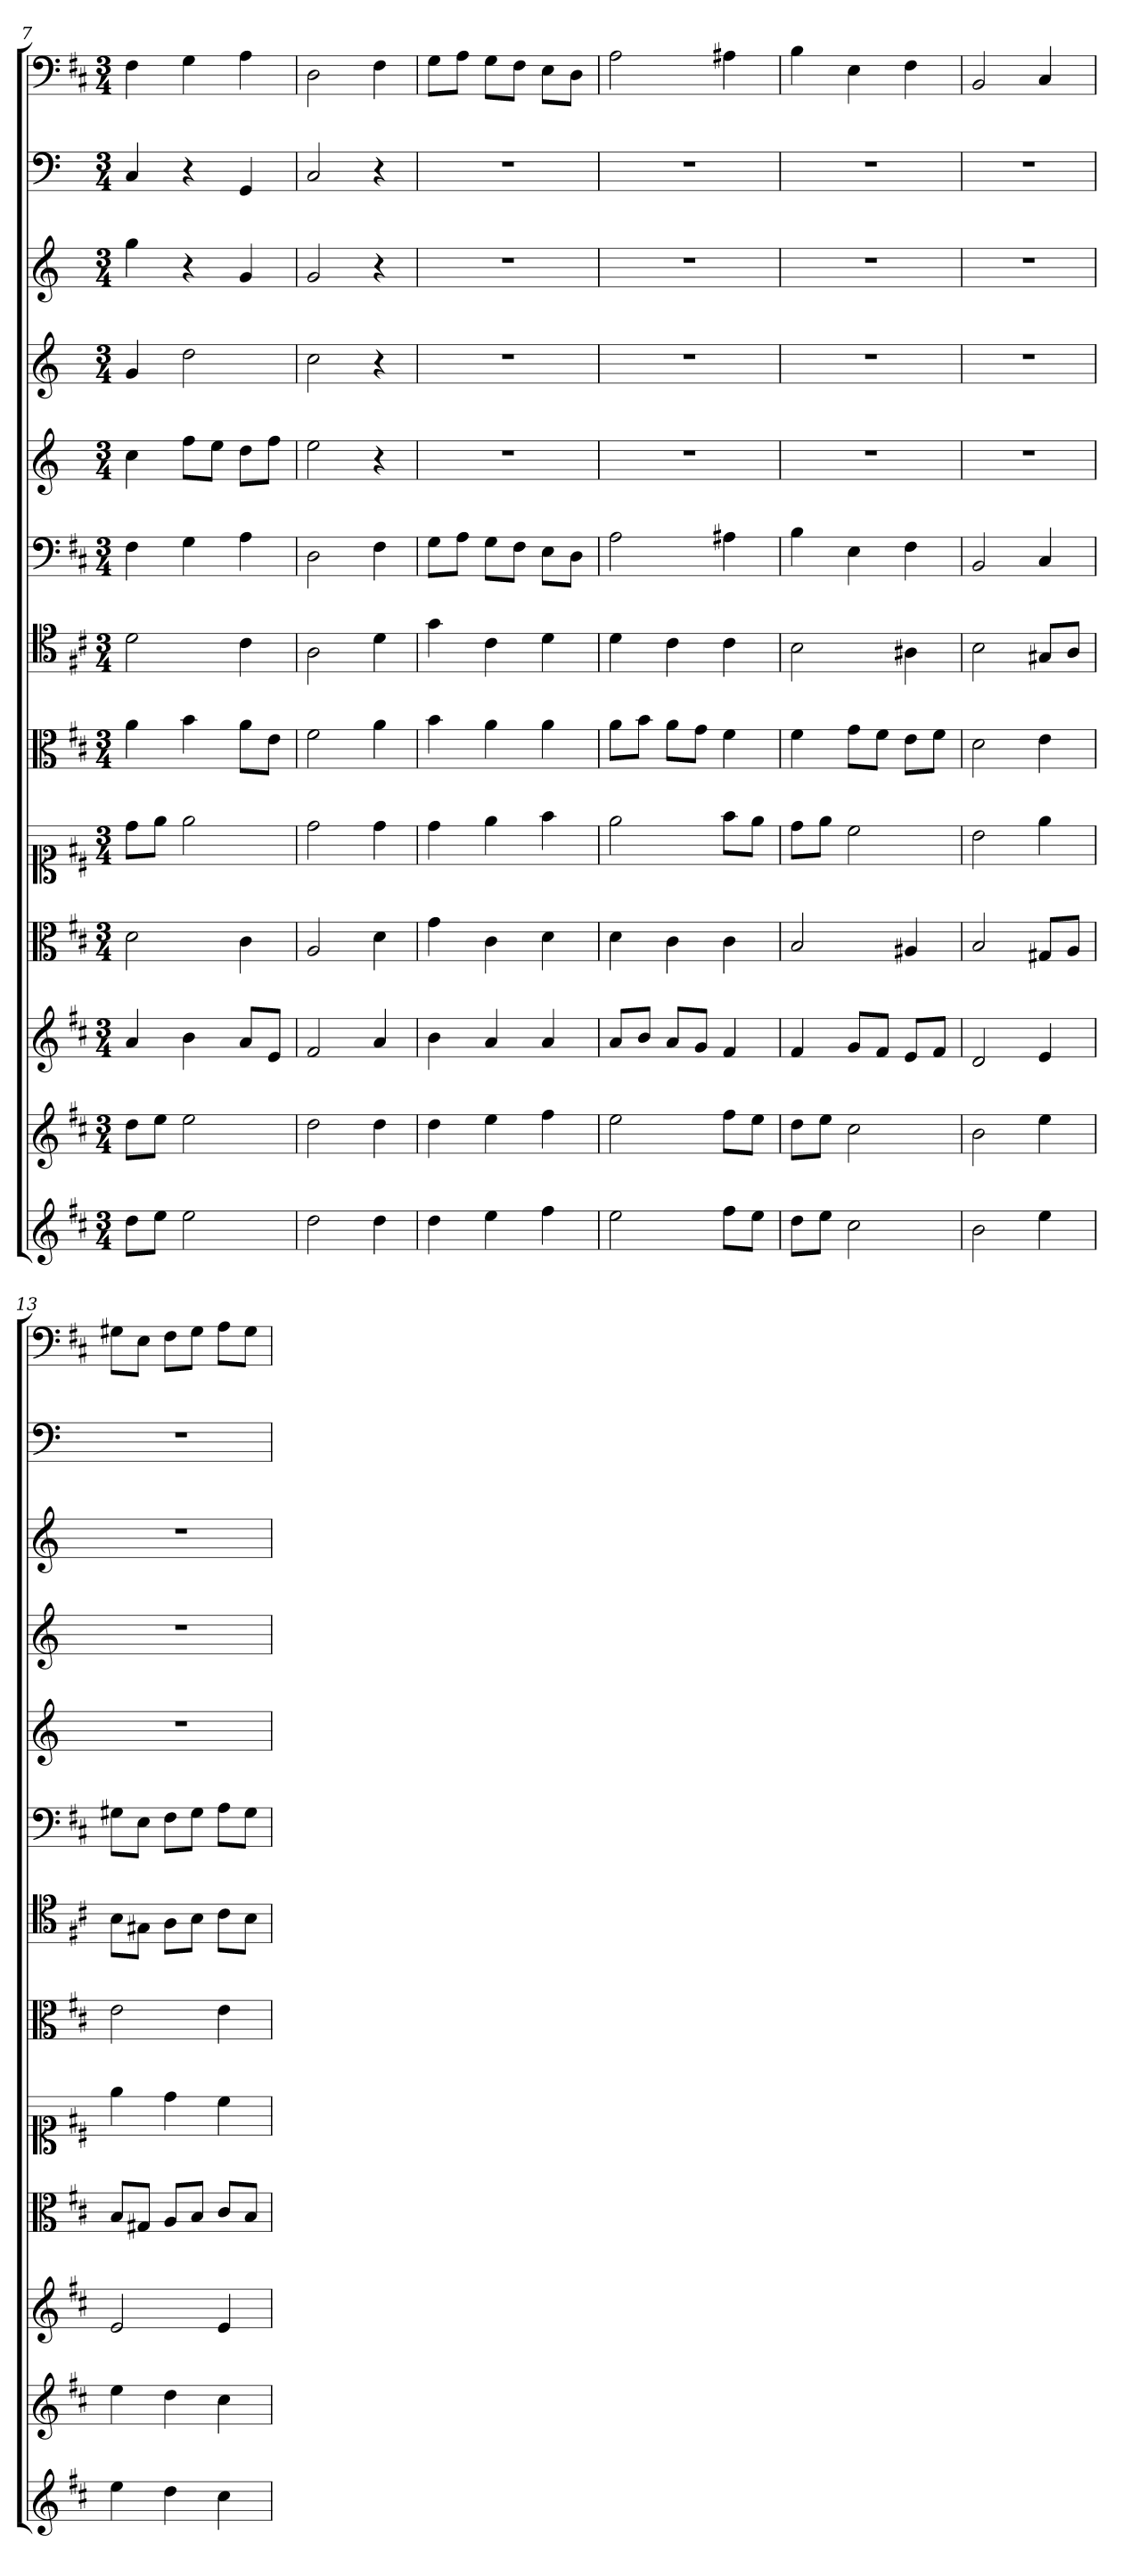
**kern	**kern	**kern	**kern	**kern	**kern	**kern	**kern	**kern	**kern	**kern	**kern	**kern
*part13	*part12	*part11	*part10	*part9	*part8	*part7	*part6	*part5	*part4	*part3	*part2	*part1
*staff13	*staff12	*staff11	*staff10	*staff9	*staff8	*staff7	*staff6	*staff5	*staff4	*staff3	*staff2	*staff1
*	*	*	*clefC3	*clefC1	*clefC3	*clefC4	*clefF4	*	*	*	*clefF4	*clefF4
*k[f#c#]	*k[f#c#]	*k[f#c#]	*k[f#c#]	*k[f#c#]	*k[f#c#]	*k[f#c#]	*k[f#c#]	*k[]	*k[]	*k[]	*k[]	*k[f#c#]
*D:	*D:	*D:	*D:	*D:	*D:	*D:	*D:	*	*	*	*	*D:
*M3/4	*M3/4	*M3/4	*M3/4	*M3/4	*M3/4	*M3/4	*M3/4	*M3/4	*M3/4	*M3/4	*M3/4	*M3/4
=7	=7	=7	=7	=7	=7	=7	=7	=7	=7	=7	=7	=7
8ddL	8ddL	4a	2d	8dd\L	4a	2d	4F#	4cc	4g	4gg	4C	4F#
8eeJ	8eeJ	.	.	8ee\J	.	.	.	.	.	.	.	.
2ee	2ee	4b	.	2ee	4b	.	4G	8ffL	2dd	4r	4r	4G
.	.	.	.	.	.	.	.	8eeJ	.	.	.	.
.	.	8aL	4c#	.	8a\L	4c#	4A	8ddL	.	4g	4GG	4A
.	.	8eJ	.	.	8e\J	.	.	8ffJ	.	.	.	.
=8	=8	=8	=8	=8	=8	=8	=8	=8	=8	=8	=8	=8
2dd	2dd	2f#	2A	2dd	2f#	2A	2D	2ee	2cc	2g	2C	2D
4dd	4dd	4a	4d	4dd	4a	4d	4F#	4r	4r	4r	4r	4F#
=9	=9	=9	=9	=9	=9	=9	=9	=9	=9	=9	=9	=9
4dd	4dd	4b	4g	4dd	4b	4g	8G\L	2.r	2.r	2.r	2.r	8G\L
.	.	.	.	.	.	.	8A\J	.	.	.	.	8A\J
4ee	4ee	4a	4c#	4ee	4a	4c#	8G\L	.	.	.	.	8G\L
.	.	.	.	.	.	.	8F#\J	.	.	.	.	8F#\J
4ff#	4ff#	4a	4d	4ff#	4a	4d	8E\L	.	.	.	.	8E\L
.	.	.	.	.	.	.	8D\J	.	.	.	.	8D\J
=10	=10	=10	=10	=10	=10	=10	=10	=10	=10	=10	=10	=10
2ee	2ee	8aL	4d	2ee	8a\L	4d	2A	2.r	2.r	2.r	2.r	2A
.	.	8bJ	.	.	8b\J	.	.	.	.	.	.	.
.	.	8aL	4c#	.	8a\L	4c#	.	.	.	.	.	.
.	.	8gJ	.	.	8g\J	.	.	.	.	.	.	.
8ff#L	8ff#L	4f#	4c#	8ff#\L	4f#	4c#	4A#X	.	.	.	.	4A#X
8eeJ	8eeJ	.	.	8ee\J	.	.	.	.	.	.	.	.
=11	=11	=11	=11	=11	=11	=11	=11	=11	=11	=11	=11	=11
8ddL	8ddL	4f#	2B	8dd\L	4f#	2B	4B	2.r	2.r	2.r	2.r	4B
8eeJ	8eeJ	.	.	8ee\J	.	.	.	.	.	.	.	.
2cc#	2cc#	8gL	.	2cc#	8g\L	.	4E	.	.	.	.	4E
.	.	8f#J	.	.	8f#\J	.	.	.	.	.	.	.
.	.	8eL	4A#X	.	8e\L	4A#X	4F#	.	.	.	.	4F#
.	.	8f#J	.	.	8f#\J	.	.	.	.	.	.	.
=12	=12	=12	=12	=12	=12	=12	=12	=12	=12	=12	=12	=12
2b	2b	2d	2B	2b	2d	2B	2BB	2.r	2.r	2.r	2.r	2BB
4ee	4ee	4e	8G#X/L	4ee	4e	8G#X/L	4C#	.	.	.	.	4C#
.	.	.	8A/J	.	.	8A/J	.	.	.	.	.	.
=13	=13	=13	=13	=13	=13	=13	=13	=13	=13	=13	=13	=13
4ee	4ee	2e	8B/L	4ee	2e	8B\L	8G#X\L	2.r	2.r	2.r	2.r	8G#X\L
.	.	.	8G#X/J	.	.	8G#X\J	8E\J	.	.	.	.	8E\J
4dd	4dd	.	8A/L	4dd	.	8A\L	8F#\L	.	.	.	.	8F#\L
.	.	.	8B/J	.	.	8B\J	8G#\J	.	.	.	.	8G#\J
4cc#	4cc#	4e	8c#/L	4cc#	4e	8c#\L	8A\L	.	.	.	.	8A\L
.	.	.	8B/J	.	.	8B\J	8G#\J	.	.	.	.	8G#\J
=	=	=	=	=	=	=	=	=	=	=	=	=
*-	*-	*-	*-	*-	*-	*-	*-	*-	*-	*-	*-	*-
